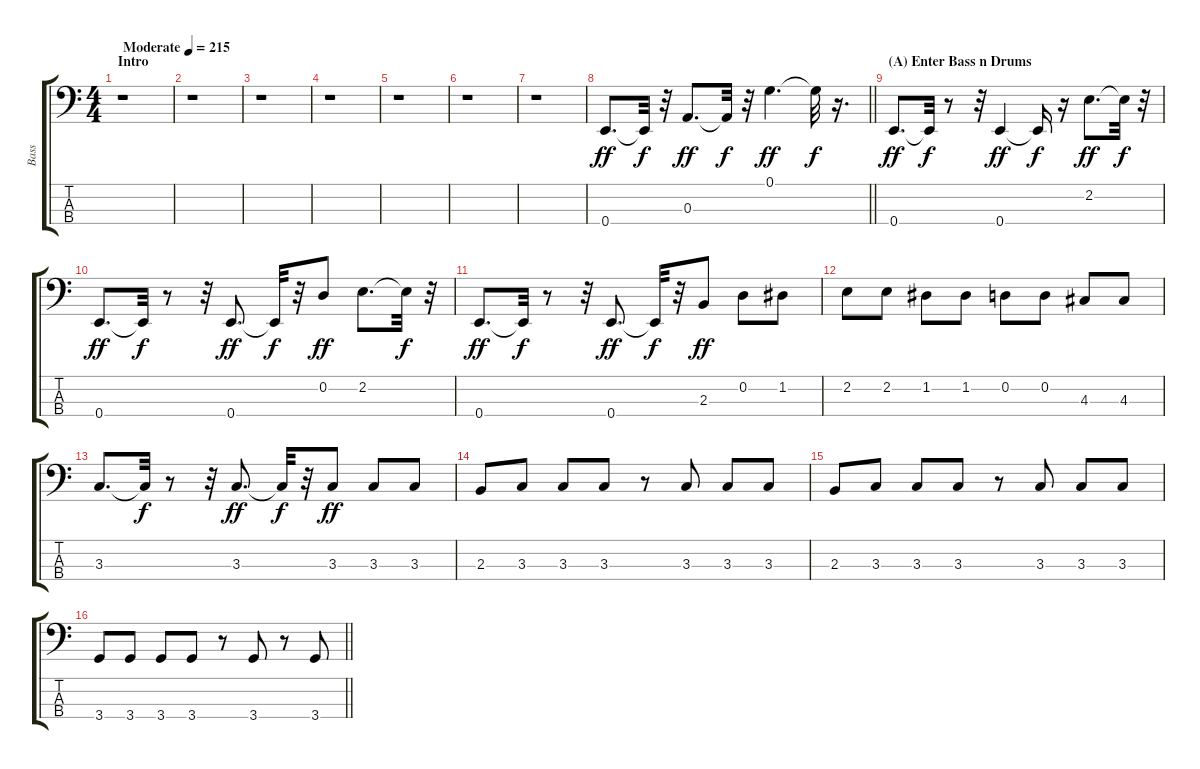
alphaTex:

\track ("Bass" "Bass") {instrument slapbass2}
\staff {score tabs}
\tuning (G2 D2 A1 E1) {hide}
\ts (4 4)
\section ("" "Intro")
\tempo (215 "Moderate")
\clef f4
\ks c
r.1{dy ff instrument slapbass2} |
r.1 |
r.1 |
r.1 |
r.1 |
r.1 |
r.1 |
\barLineRight lightlight
0.4.8{d} 0.4{t}.32{dy f} r.32 0.3.8{d dy ff} 0.3{t}.32{dy f} r.32 0.1.4{d dy ff} 0.1{t}.32{dy f} r.16{d} |
\section ("" "(A) Enter Bass n Drums")
0.4.8{d dy ff} 0.4{t}.32{dy f} r.8 r.32 0.4.4{dy ff} 0.4{t}.16{dy f} r.16 2.2.8{d dy ff} 2.2{t}.32{dy f} r.32 |
0.4.8{d dy ff} 0.4{t}.32{dy f} r.8 r.32 0.4.8{d dy ff} 0.4{t}.32{dy f} r.32 0.2.8{dy ff} 2.2.8{d} 2.2{t}.32{dy f} r.32 |
0.4.8{d dy ff} 0.4{t}.32{dy f} r.8 r.32 0.4.8{d dy ff} 0.4{t}.32{dy f} r.32 2.3.8{dy ff} 0.2.8 1.2.8 |
2.2.8 2.2.8 1.2.8 1.2.8 0.2.8 0.2.8 4.3.8 4.3.8 |
3.3.8{d} 3.3{t}.32{dy f} r.8 r.32 3.3.8{d dy ff} 3.3{t}.32{dy f} r.32 3.3.8{dy ff} 3.3.8 3.3.8 |
2.3.8 3.3.8 3.3.8 3.3.8 r.8 3.3.8 3.3.8 3.3.8 |
2.3.8 3.3.8 3.3.8 3.3.8 r.8 3.3.8 3.3.8 3.3.8 |
\barLineRight lightlight
3.4.8 3.4.8 3.4.8 3.4.8 r.8 3.4.8 r.8 3.4.8
